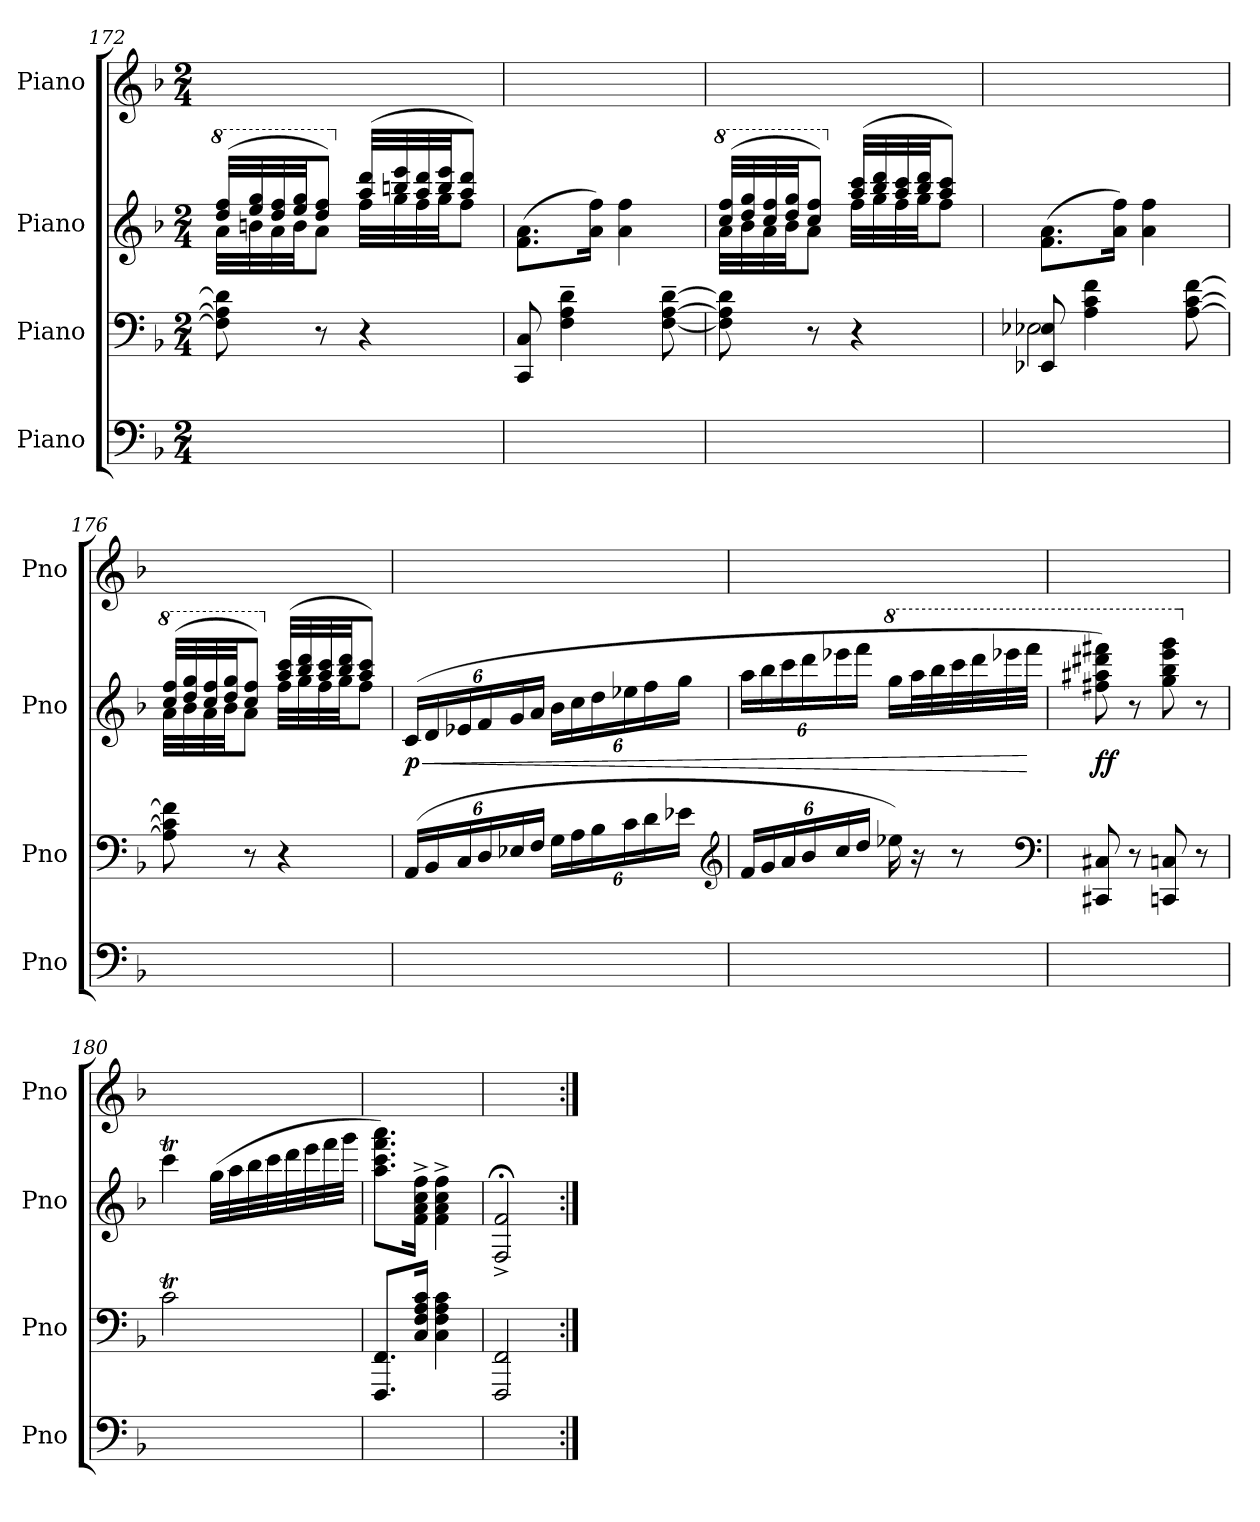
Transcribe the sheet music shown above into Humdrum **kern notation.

**kern	**kern	**kern	**dynam	**kern
*part4	*part3	*part2	*part2	*part1
*staff4	*staff3	*staff2	*staff2	*staff1
*I"Piano	*I"Piano	*I"Piano	*	*I"Piano
*I'Pno	*I'Pno	*I'Pno	*	*I'Pno
*clefF4	*clefF4	*clefG2	*	*clefG2
*k[b-]	*k[b-]	*k[b-]	*	*k[b-]
*M2/4	*M2/4	*M2/4	*	*M2/4
*	*	*8va	*	*
=172	=172	=172	=172	=172
*	*	*^	*	*
2ryy	8F]\ 8A]\ 8d]\	(32ddd/ 32fff/LLL	32aa\LLL	.	2ryy
.	.	32eee/ 32ggg/	32bbn\	.	.
.	.	32ddd/ 32fff/	32aa\	.	.
.	.	32eee/ 32ggg/JJ	32bb\JJ	.	.
.	8r	8ddd/ 8fff/J)	8aa\J	.	.
*	*	*X8va	*	*	*
.	4r	(32aa/ 32ddd/LLL	32ff\LLL	.	.
.	.	32bbn/ 32eee/	32gg\	.	.
.	.	32aa/ 32ddd/	32ff\	.	.
.	.	32bb/ 32eee/JJ	32gg\JJ	.	.
.	.	8aa/ 8ddd/J)	8ff\J	.	.
*	*	*v	*v	*	*
=173	=173	=173	=173	=173
2ryy	8CC/ 8C/	(8.f\ 8.a\L	.	2ryy
.	4F~\ 4A~\ 4d~\	.	.	.
.	.	16a\ 16ff\Jk)	.	.
.	.	4a\ 4ff\	.	.
.	[8F~\ [8A~\ [8d~\	.	.	.
=174	=174	=174	=174	=174
*	*	*8va	*	*
*	*	*^	*	*
2ryy	8F]\ 8A]\ 8d]\	(32ccc/ 32fff/LLL	32aa\LLL	.	2ryy
.	.	32ddd/ 32ggg/	32bb-\	.	.
.	.	32ccc/ 32fff/	32aa\	.	.
.	.	32ddd/ 32ggg/JJ	32bb-\JJ	.	.
.	8r	8ccc/ 8fff/J)	8aa\J	.	.
*	*	*X8va	*	*	*
.	4r	(32aa/ 32ccc/LLL	32ff\LLL	.	.
.	.	32bb-/ 32ddd/	32gg\	.	.
.	.	32aa/ 32ccc/	32ff\	.	.
.	.	32bb-/ 32ddd/JJ	32gg\JJ	.	.
.	.	8aa/ 8ccc/J)	8ff\J	.	.
*	*	*v	*v	*	*
=175	=175	=175	=175	=175
*	*^	*	*	*
2ryy	8EE-X/ 8E-X/	2E-X\	(8.f\ 8.a\L	.	2ryy
.	4A\ 4c\ 4f\	.	.	.	.
.	.	.	16a\ 16ff\Jk)	.	.
.	.	.	4a\ 4ff\	.	.
.	[8A\ [8c\ [8f\	.	.	.	.
*	*v	*v	*	*	*
=176	=176	=176	=176	=176
*	*	*8va	*	*
*	*	*^	*	*
2ryy	8A]\ 8c]\ 8f]\	(32ccc/ 32fff/LLL	32aa\LLL	.	2ryy
.	.	32ddd/ 32ggg/	32bb-\	.	.
.	.	32ccc/ 32fff/	32aa\	.	.
.	.	32ddd/ 32ggg/JJ	32bb-\JJ	.	.
.	8r	8ccc/ 8fff/J)	8aa\J	.	.
*	*	*X8va	*	*	*
.	4r	(32aa/ 32ccc/LLL	32ff\LLL	.	.
.	.	32bb-/ 32ddd/	32gg\	.	.
.	.	32aa/ 32ccc/	32ff\	.	.
.	.	32bb-/ 32ddd/JJ	32gg\JJ	.	.
.	.	8aa/ 8ccc/J)	8ff\J	.	.
=177	=177	=177	=177	=177	=177
!	!	!LO:TX:a:B:t=Rapido	!	!	!
*	*	*v	*v	*	*
2ryy	(24AA/LL	(24c/LL	< p	2ryy
.	24BB-/	24d/	.	.
.	24C/	24e-X/	.	.
.	24D/	24f/	.	.
.	24E-X/	24g/	.	.
.	24F/JJ	24a/JJ	.	.
.	24G\LL	24b-\LL	.	.
.	24A\	24cc\	.	.
.	24B-\	24dd\	.	.
.	24c\	24ee-X\	.	.
.	24d\	24ff\	.	.
.	24e-X\JJ	24gg\JJ	.	.
*	*clefG2	*	*	*
=178	=178	=178	=178	=178
2ryy	24f/LL	24aa\LL	.	2ryy
.	24g/	24bb-\	.	.
.	24a/	24ccc\	.	.
.	24b-/	24ddd\	.	.
.	24cc/	24eee-X\	.	.
.	24dd/JJ	24fff\JJ	.	.
*	*	*8va	*	*
.	16ee-X\)	16ggg\LL	.	.
.	16r	32aaa\L	.	.
.	.	32bbb-\	.	.
.	8r	32cccc\	.	.
.	.	32dddd\	.	.
.	.	32eeee-X\	.	.
.	.	32ffff\JJJ	[	.
*	*clefF4	*	*	*
=179	=179	=179	=179	=179
2ryy	8CC#X/ 8C#X/	8fff#X\ 8aaa#X\ 8dddd#X\ 8ffff#X\)	ff	2ryy
.	8r	8r	.	.
.	8CCn/ 8Cn/	8ggg\ 8bbb-\ 8eeee\ 8gggg\	.	.
*	*	*X8va	*	*
.	8r	8r	.	.
=180	=180	=180	=180	=180
2ryy	2cT\	4cccT\	.	2ryy
.	.	(32gg\LLL	.	.
.	.	32aa\	.	.
.	.	32bb-\	.	.
.	.	32ccc\	.	.
.	.	32ddd\	.	.
.	.	32eee\	.	.
.	.	32fff\	.	.
.	.	32ggg\JJJ	.	.
=181	=181	=181	=181	=181
2ryy	8.FFF/ 8.FF/L	8.aa\ 8.ccc\ 8.fff\ 8.aaa\L)	.	2ryy
.	16C/ 16F/ 16A/ 16c/Jk	16f^\ 16a^\ 16cc^\ 16ff^\Jk	.	.
.	4C\ 4F\ 4A\ 4c\	4f^\ 4a^\ 4cc^\ 4ff^\	.	.
=182	=182	=182	=182	=182
2ryy	2FFF/ 2FF/	2F;<^/ 2f;<^/	.	2ryy
=:|!	=:|!	=:|!	=:|!	=:|!
*-	*-	*-	*-	*-
